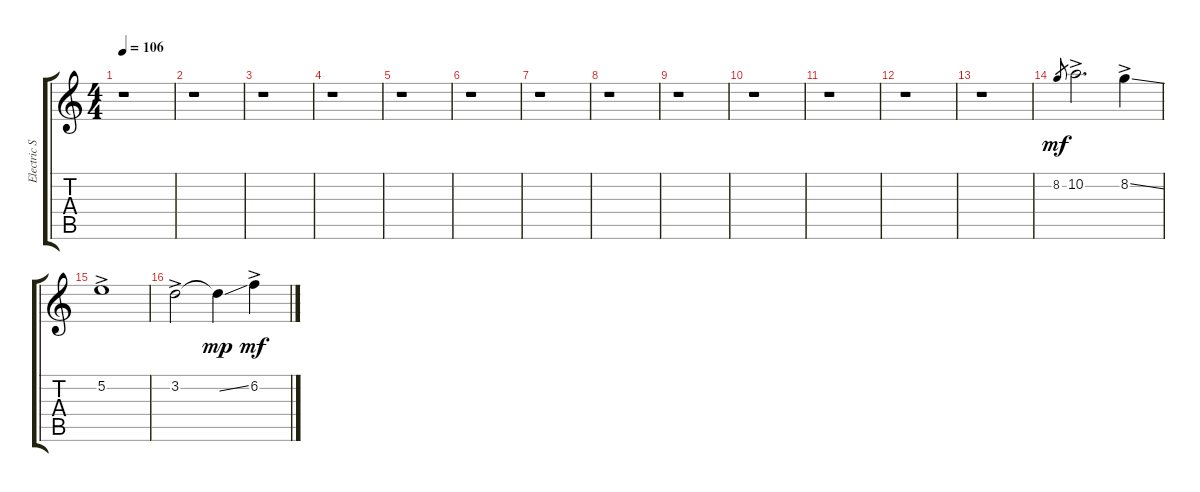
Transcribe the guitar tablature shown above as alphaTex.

\track ("Electric Slide Guitar" "Electric S") {instrument electricguitarjazz}
\staff {score tabs}
\tuning (E4 B3 G3 D3 A2 E2) {hide}
\ts (4 4)
\tempo 106
\clef g2
\ks c
r.1{dy mf} |
r.1 |
r.1 |
r.1 |
r.1 |
r.1 |
r.1 |
r.1 |
r.1 |
r.1 |
r.1 |
r.1 |
r.1 |
8.2.8{gr} 10.2{ac}.2{d} 8.2{ss ac}.4 |
5.2{ac}.1 |
3.2{ac}.2 3.2{ss t}.4{dy mp} 6.2{ss ac}.4{dy mf}
